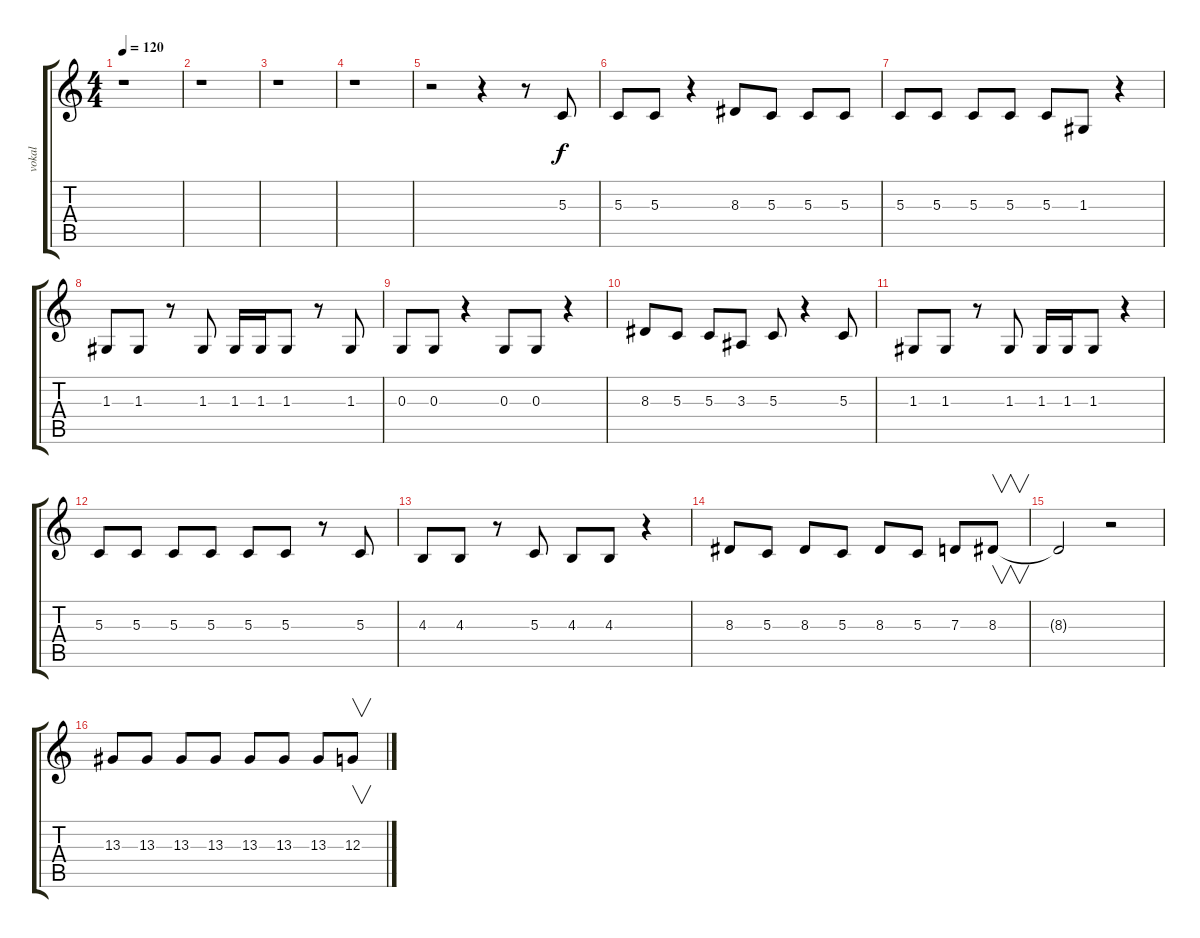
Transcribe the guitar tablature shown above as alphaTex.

\track ("vokal" "vokal") {instrument pizzicatostrings}
\staff {score tabs}
\tuning (E4 B3 G3 D3 A2 E2) {hide}
\ts (4 4)
\tempo 120
\clef g2
\ks c
r.1{dy f} |
r.1 |
r.1 |
r.1 |
r.2 r.4 r.8 5.3.8 |
5.3.8 5.3.8 r.4 8.3.8 5.3.8 5.3.8 5.3.8 |
5.3.8 5.3.8 5.3.8 5.3.8 5.3.8 1.3.8 r.4 |
1.3.8 1.3.8 r.8 1.3.8 1.3.16 1.3.16 1.3.8 r.8 1.3.8 |
0.3.8 0.3.8 r.4 0.3.8 0.3.8 r.4 |
8.3.8 5.3.8 5.3.8 3.3.8 5.3.8 r.4 5.3.8 |
1.3.8 1.3.8 r.8 1.3.8 1.3.16 1.3.16 1.3.8 r.4 |
5.3.8 5.3.8 5.3.8 5.3.8 5.3.8 5.3.8 r.8 5.3.8 |
4.3.8 4.3.8 r.8 5.3.8 4.3.8 4.3.8 r.4 |
8.3.8 5.3.8 8.3.8 5.3.8 8.3.8 5.3.8 7.3.8 8.3.8{v} |
8.3{t}.2 r.2 |
13.3.8 13.3.8 13.3.8 13.3.8 13.3.8 13.3.8 13.3.8 12.3.8{v}
